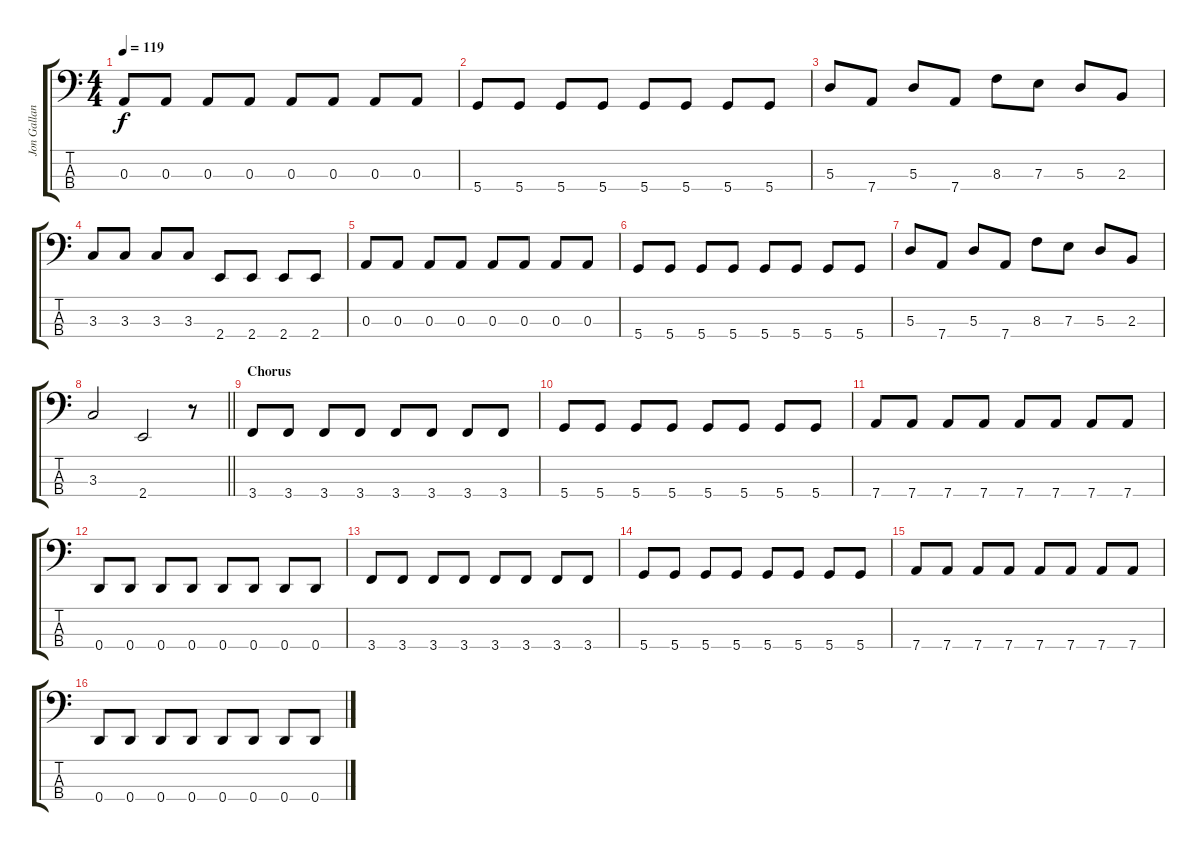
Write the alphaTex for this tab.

\track ("Jon Gallant (Bass)" "Jon Gallan") {instrument electricbassfinger}
\staff {score tabs}
\tuning (G2 D2 A1 D1) {hide}
\ts (4 4)
\tempo 119
\clef f4
\ks c
0.3.8{dy f} 0.3.8 0.3.8 0.3.8 0.3.8 0.3.8 0.3.8 0.3.8 |
5.4.8 5.4.8 5.4.8 5.4.8 5.4.8 5.4.8 5.4.8 5.4.8 |
5.3.8 7.4.8 5.3.8 7.4.8 8.3.8 7.3.8 5.3.8 2.3.8 |
3.3.8 3.3.8 3.3.8 3.3.8 2.4.8 2.4.8 2.4.8 2.4.8 |
0.3.8 0.3.8 0.3.8 0.3.8 0.3.8 0.3.8 0.3.8 0.3.8 |
5.4.8 5.4.8 5.4.8 5.4.8 5.4.8 5.4.8 5.4.8 5.4.8 |
5.3.8 7.4.8 5.3.8 7.4.8 8.3.8 7.3.8 5.3.8 2.3.8 |
\barLineRight lightlight
3.3.2 2.4.2 r.8 |
\section ("" "Chorus")
3.4.8 3.4.8 3.4.8 3.4.8 3.4.8 3.4.8 3.4.8 3.4.8 |
5.4.8 5.4.8 5.4.8 5.4.8 5.4.8 5.4.8 5.4.8 5.4.8 |
7.4.8 7.4.8 7.4.8 7.4.8 7.4.8 7.4.8 7.4.8 7.4.8 |
0.4.8 0.4.8 0.4.8 0.4.8 0.4.8 0.4.8 0.4.8 0.4.8 |
3.4.8 3.4.8 3.4.8 3.4.8 3.4.8 3.4.8 3.4.8 3.4.8 |
5.4.8 5.4.8 5.4.8 5.4.8 5.4.8 5.4.8 5.4.8 5.4.8 |
7.4.8 7.4.8 7.4.8 7.4.8 7.4.8 7.4.8 7.4.8 7.4.8 |
0.4.8 0.4.8 0.4.8 0.4.8 0.4.8 0.4.8 0.4.8 0.4.8
